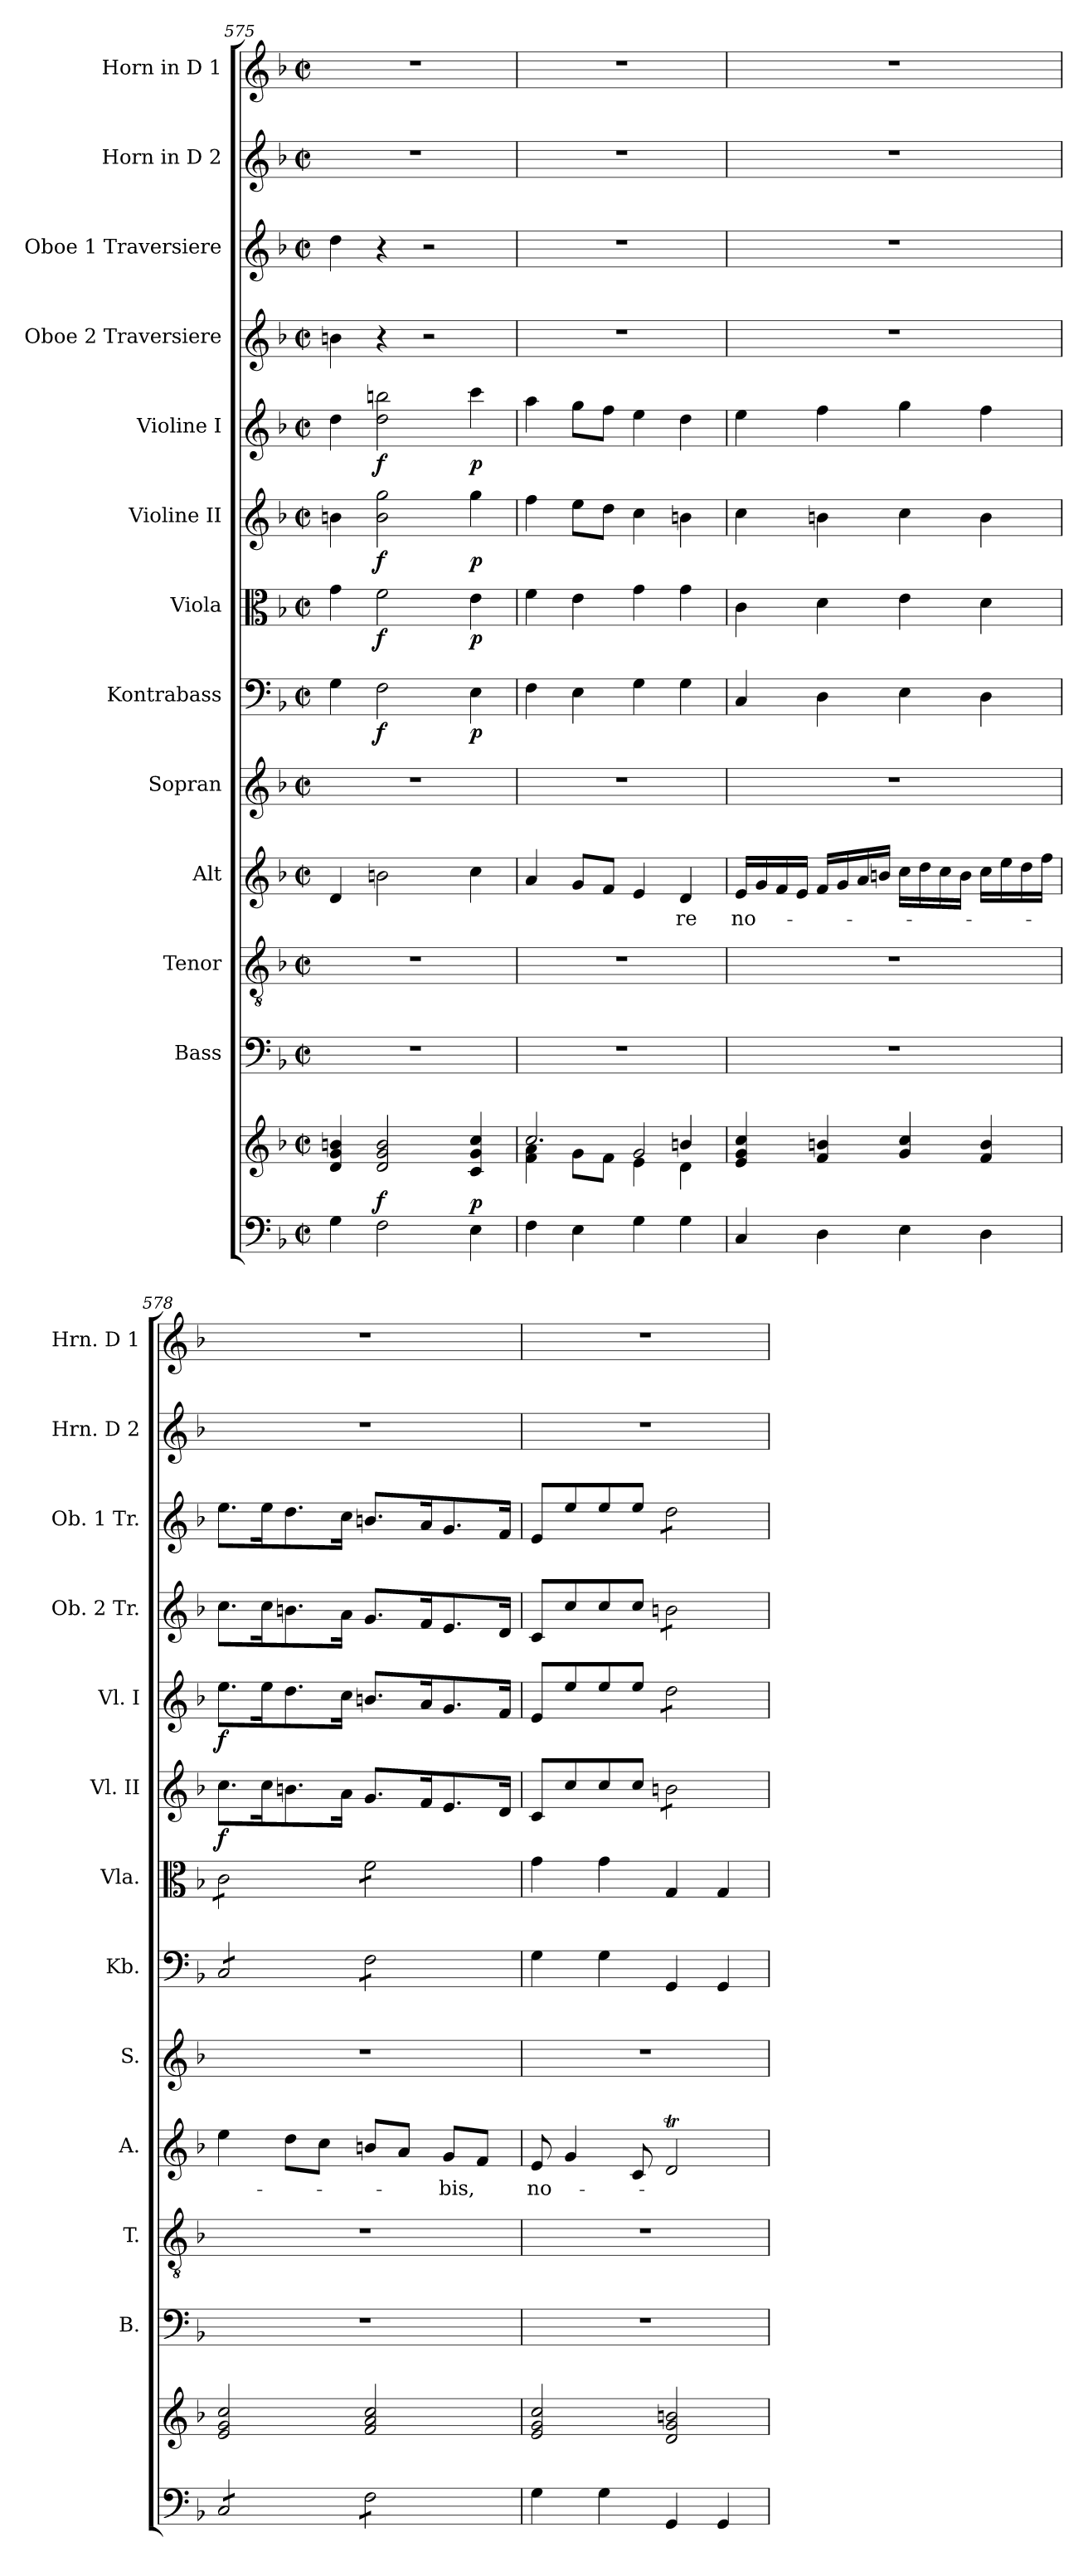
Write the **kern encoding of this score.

**kern	**kern	**dynam	**kern	**kern	**kern	**text	**kern	**kern	**dynam	**kern	**dynam	**kern	**dynam	**kern	**dynam	**kern	**kern	**kern	**kern
*part13	*part13	*part13	*part12	*part11	*part10	*part10	*part9	*part8	*part8	*part7	*part7	*part6	*part6	*part5	*part5	*part4	*part3	*part2	*part1
*staff14	*staff13	*staff13/14	*staff12	*staff11	*staff10	*staff10	*staff9	*staff8	*staff8	*staff7	*staff7	*staff6	*staff6	*staff5	*staff5	*staff4	*staff3	*staff2	*staff1
*	*	*	*I"Bass	*I"Tenor	*I"Alt	*	*I"Sopran	*I"Kontrabass	*	*I"Viola	*	*I"Violine II	*	*I"Violine I	*	*I"Oboe 2 Traversiere	*I"Oboe 1 Traversiere	*I"Horn in D 2	*I"Horn in D 1
*	*	*	*I'B.	*I'T.	*I'A.	*	*I'S.	*I'Kb.	*	*I'Vla.	*	*I'Vl. II	*	*I'Vl. I	*	*I'Ob. 2 Tr.	*I'Ob. 1 Tr.	*I'Hrn. D 2	*I'Hrn. D 1
*clefF4	*clefG2	*	*clefF4	*clefGv2	*clefG2	*	*clefG2	*clefF4	*	*clefC3	*	*clefG2	*	*clefG2	*	*clefG2	*clefG2	*clefG2	*clefG2
*	*	*	*	*	*	*	*	*ITrd7c12	*	*	*	*	*	*	*	*	*	*ITrd7c12	*ITrd7c12
*k[b-]	*k[b-]	*	*k[b-]	*k[b-]	*k[b-]	*	*k[b-]	*k[b-]	*	*k[b-]	*	*k[b-]	*	*k[b-]	*	*k[b-]	*k[b-]	*k[b-]	*k[b-]
*F:	*F:	*	*F:	*F:	*F:	*	*F:	*F:	*	*F:	*	*F:	*	*F:	*	*F:	*F:	*F:	*F:
*M2/2	*M2/2	*	*M2/2	*M2/2	*M2/2	*	*M2/2	*M2/2	*	*M2/2	*	*M2/2	*	*M2/2	*	*M2/2	*M2/2	*M2/2	*M2/2
*met(c|)	*met(c|)	*	*met(c|)	*met(c|)	*met(c|)	*	*met(c|)	*met(c|)	*	*met(c|)	*	*met(c|)	*	*met(c|)	*	*met(c|)	*met(c|)	*met(c|)	*met(c|)
=575	=575	=575	=575	=575	=575	=575	=575	=575	=575	=575	=575	=575	=575	=575	=575	=575	=575	=575	=575
4G\	4d/ 4g/ 4bn/	.	1r	1r	4d/	.	1r	4GG\	.	4g\	.	4bn\	.	4dd\	.	4bn\	4dd\	1r	1r
!	!	!LO:DY:a=2	!	!	!	!	!	!	!LO:DY:b	!	!LO:DY:b	!	!LO:DY:b	!	!LO:DY:b	!	!	!	!
2F\	2d/ 2g/ 2b/	f	.	.	2bn\	.	.	2FF\	f	2f\	f	2b\ 2gg\	f	2dd\ 2bbn\	f	4r	4r	.	.
.	.	.	.	.	.	.	.	.	.	.	.	.	.	.	.	2r	2r	.	.
!	!	!LO:DY:a=2	!	!	!	!	!	!	!LO:DY:b	!	!LO:DY:b	!	!LO:DY:b	!	!LO:DY:b	!	!	!	!
4E\	4c/ 4g/ 4cc/	p	.	.	4cc\	.	.	4EE\	p	4e\	p	4gg\	p	4ccc\	p	.	.	.	.
=576	=576	=576	=576	=576	=576	=576	=576	=576	=576	=576	=576	=576	=576	=576	=576	=576	=576	=576	=576
*	*^	*	*	*	*	*	*	*	*	*	*	*	*	*	*	*	*	*	*
*	*	*^	*	*	*	*	*	*	*	*	*	*	*	*	*	*	*	*	*	*
4F\	2.cc/	4f\ 4a\	2ryy	.	1r	1r	4a/	.	1r	4FF\	.	4f\	.	4ff\	.	4aa\	.	1r	1r	1r	1r
4E\	.	8g\L	.	.	.	.	8g/L	.	.	4EE\	.	4e\	.	8ee\L	.	8gg\L	.	.	.	.	.
.	.	8f\J	.	.	.	.	8f/J	.	.	.	.	.	.	8dd\J	.	8ff\J	.	.	.	.	.
4G\	.	4e\	2g/	.	.	.	4e/	.	.	4GG\	.	4g\	.	4cc\	.	4ee\	.	.	.	.	.
!	!	!	!	!	!	!	!	!LO:LY:b	!	!	!	!	!	!	!	!	!	!	!	!	!
4G\	4bn/	4d\	.	.	.	.	4d/	-re	.	4GG\	.	4g\	.	4bn\	.	4dd\	.	.	.	.	.
*	*	*v	*v	*	*	*	*	*	*	*	*	*	*	*	*	*	*	*	*	*	*
=577	=577	=577	=577	=577	=577	=577	=577	=577	=577	=577	=577	=577	=577	=577	=577	=577	=577	=577	=577	=577
!	!	!	!	!	!	!	!LO:LY:b	!	!	!	!	!	!	!	!	!	!	!	!	!
*	*v	*v	*	*	*	*	*	*	*	*	*	*	*	*	*	*	*	*	*	*
4C/	4e/ 4g/ 4cc/	.	1r	1r	16e/LL	no-	1r	4CC/	.	4c\	.	4cc\	.	4ee\	.	1r	1r	1r	1r
.	.	.	.	.	16g/	.	.	.	.	.	.	.	.	.	.	.	.	.	.
.	.	.	.	.	16f/	.	.	.	.	.	.	.	.	.	.	.	.	.	.
.	.	.	.	.	16e/JJ	.	.	.	.	.	.	.	.	.	.	.	.	.	.
4D\	4f/ 4bn/	.	.	.	16f/LL	.	.	4DD\	.	4d\	.	4bn\	.	4ff\	.	.	.	.	.
.	.	.	.	.	16g/	.	.	.	.	.	.	.	.	.	.	.	.	.	.
.	.	.	.	.	16a/	.	.	.	.	.	.	.	.	.	.	.	.	.	.
.	.	.	.	.	16bn/JJ	.	.	.	.	.	.	.	.	.	.	.	.	.	.
4E\	4g/ 4cc/	.	.	.	16cc\LL	.	.	4EE\	.	4e\	.	4cc\	.	4gg\	.	.	.	.	.
.	.	.	.	.	16dd\	.	.	.	.	.	.	.	.	.	.	.	.	.	.
.	.	.	.	.	16cc\	.	.	.	.	.	.	.	.	.	.	.	.	.	.
.	.	.	.	.	16b\JJ	.	.	.	.	.	.	.	.	.	.	.	.	.	.
4D\	4f/ 4b/	.	.	.	16cc\LL	.	.	4DD\	.	4d\	.	4b\	.	4ff\	.	.	.	.	.
.	.	.	.	.	16ee\	.	.	.	.	.	.	.	.	.	.	.	.	.	.
.	.	.	.	.	16dd\	.	.	.	.	.	.	.	.	.	.	.	.	.	.
.	.	.	.	.	16ff\JJ	.	.	.	.	.	.	.	.	.	.	.	.	.	.
!!LO:PB:g=z
=578	=578	=578	=578	=578	=578	=578	=578	=578	=578	=578	=578	=578	=578	=578	=578	=578	=578	=578	=578
!	!	!	!	!	!	!	!	!	!	!	!	!	!LO:DY:b	!	!LO:DY:b	!	!	!	!
*tremolo	*	*	*	*	*	*	*	*	*	*	*	*	*	*	*	*	*	*	*
*	*	*	*	*	*	*	*	*tremolo	*	*	*	*	*	*	*	*	*	*	*
*	*	*	*	*	*	*	*	*	*	*tremolo	*	*	*	*	*	*	*	*	*
8C/L	2e/ 2g/ 2cc/	.	1r	1r	4ee\	.	1r	8CC/L	.	8c\L	.	8.cc\L	f	8.ee\L	f	8.cc\L	8.ee\L	1r	1r
8C/	.	.	.	.	.	.	.	8CC/	.	8c\	.	.	.	.	.	.	.	.	.
.	.	.	.	.	.	.	.	.	.	.	.	16cc\k	.	16ee\k	.	16cc\k	16ee\k	.	.
8C/	.	.	.	.	8dd\L	.	.	8CC/	.	8c\	.	8.bn\	.	8.dd\	.	8.bn\	8.dd\	.	.
8C/J	.	.	.	.	8cc\J	.	.	8CC/J	.	8c\J	.	.	.	.	.	.	.	.	.
.	.	.	.	.	.	.	.	.	.	.	.	16a\Jk	.	16cc\Jk	.	16a\Jk	16cc\Jk	.	.
8F\L	2f/ 2a/ 2cc/	.	.	.	8bn/L	.	.	8FF\L	.	8f\L	.	8.g/L	.	8.bn/L	.	8.g/L	8.bn/L	.	.
8F\	.	.	.	.	8a/J	.	.	8FF\	.	8f\	.	.	.	.	.	.	.	.	.
.	.	.	.	.	.	.	.	.	.	.	.	16f/k	.	16a/k	.	16f/k	16a/k	.	.
!	!	!	!	!	!	!LO:LY:b	!	!	!	!	!	!	!	!	!	!	!	!	!
8F\	.	.	.	.	8g/L	-bis,	.	8FF\	.	8f\	.	8.e/	.	8.g/	.	8.e/	8.g/	.	.
8F\J	.	.	.	.	8f/J	.	.	8FF\J	.	8f\J	.	.	.	.	.	.	.	.	.
*	*	*	*	*	*	*	*	*	*	*Xtremolo	*	*	*	*	*	*	*	*	*
*	*	*	*	*	*	*	*	*Xtremolo	*	*	*	*	*	*	*	*	*	*	*
*Xtremolo	*	*	*	*	*	*	*	*	*	*	*	*	*	*	*	*	*	*	*
.	.	.	.	.	.	.	.	.	.	.	.	16d/Jk	.	16f/Jk	.	16d/Jk	16f/Jk	.	.
=579	=579	=579	=579	=579	=579	=579	=579	=579	=579	=579	=579	=579	=579	=579	=579	=579	=579	=579	=579
!	!	!	!	!	!	!LO:LY:b	!	!	!	!	!	!	!	!	!	!	!	!	!
4G\	2e/ 2g/ 2cc/	.	1r	1r	8e/	no-	1r	4GG\	.	4g\	.	8c/L	.	8e/L	.	8c/L	8e/L	1r	1r
.	.	.	.	.	4g/	.	.	.	.	.	.	8cc/	.	8ee/	.	8cc/	8ee/	.	.
4G\	.	.	.	.	.	.	.	4GG\	.	4g\	.	8cc/	.	8ee/	.	8cc/	8ee/	.	.
.	.	.	.	.	8c/	.	.	.	.	.	.	8cc/J	.	8ee/J	.	8cc/J	8ee/J	.	.
*	*	*	*	*	*	*	*	*	*	*	*	*tremolo	*	*	*	*	*	*	*
*	*	*	*	*	*	*	*	*	*	*	*	*	*	*tremolo	*	*	*	*	*
*	*	*	*	*	*	*	*	*	*	*	*	*	*	*	*	*tremolo	*	*	*
*	*	*	*	*	*	*	*	*	*	*	*	*	*	*	*	*	*tremolo	*	*
4GG/	2d/ 2g/ 2bn/	.	.	.	2dT/	.	.	4GGG/	.	4G/	.	8bn\L	.	8dd\L	.	8bn\L	8dd\L	.	.
.	.	.	.	.	.	.	.	.	.	.	.	8bn\	.	8dd\	.	8bn\	8dd\	.	.
4GG/	.	.	.	.	.	.	.	4GGG/	.	4G/	.	8bn\	.	8dd\	.	8bn\	8dd\	.	.
.	.	.	.	.	.	.	.	.	.	.	.	8bn\J	.	8dd\J	.	8bn\J	8dd\J	.	.
*	*	*	*	*	*	*	*	*	*	*	*	*	*	*	*	*	*Xtremolo	*	*
*	*	*	*	*	*	*	*	*	*	*	*	*	*	*	*	*Xtremolo	*	*	*
*	*	*	*	*	*	*	*	*	*	*	*	*	*	*Xtremolo	*	*	*	*	*
*	*	*	*	*	*	*	*	*	*	*	*	*Xtremolo	*	*	*	*	*	*	*
=	=	=	=	=	=	=	=	=	=	=	=	=	=	=	=	=	=	=	=
*-	*-	*-	*-	*-	*-	*-	*-	*-	*-	*-	*-	*-	*-	*-	*-	*-	*-	*-	*-
